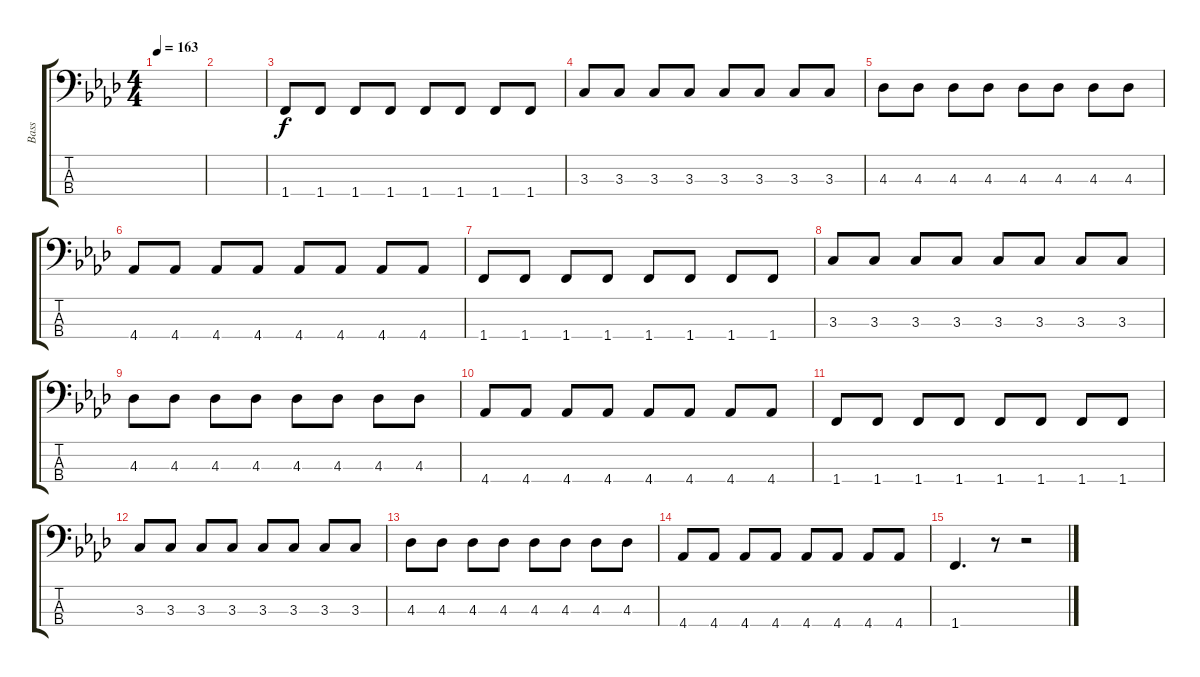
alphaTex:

\track ("Bass" "Bass") {instrument electricbasspick}
\staff {score tabs}
\tuning (G2 D2 A1 E1) {hide}
\ts (4 4)
\tempo 163
\clef f4
\ks fminor
|
|
1.4.8 1.4.8 1.4.8 1.4.8 1.4.8 1.4.8 1.4.8 1.4.8 |
3.3.8 3.3.8 3.3.8 3.3.8 3.3.8 3.3.8 3.3.8 3.3.8 |
4.3.8 4.3.8 4.3.8 4.3.8 4.3.8 4.3.8 4.3.8 4.3.8 |
4.4.8 4.4.8 4.4.8 4.4.8 4.4.8 4.4.8 4.4.8 4.4.8 |
1.4.8 1.4.8 1.4.8 1.4.8 1.4.8 1.4.8 1.4.8 1.4.8 |
3.3.8 3.3.8 3.3.8 3.3.8 3.3.8 3.3.8 3.3.8 3.3.8 |
4.3.8 4.3.8 4.3.8 4.3.8 4.3.8 4.3.8 4.3.8 4.3.8 |
4.4.8 4.4.8 4.4.8 4.4.8 4.4.8 4.4.8 4.4.8 4.4.8 |
1.4.8 1.4.8 1.4.8 1.4.8 1.4.8 1.4.8 1.4.8 1.4.8 |
3.3.8 3.3.8 3.3.8 3.3.8 3.3.8 3.3.8 3.3.8 3.3.8 |
4.3.8 4.3.8 4.3.8 4.3.8 4.3.8 4.3.8 4.3.8 4.3.8 |
4.4.8 4.4.8 4.4.8 4.4.8 4.4.8 4.4.8 4.4.8 4.4.8 |
1.4.4{d} r.8 r.2
